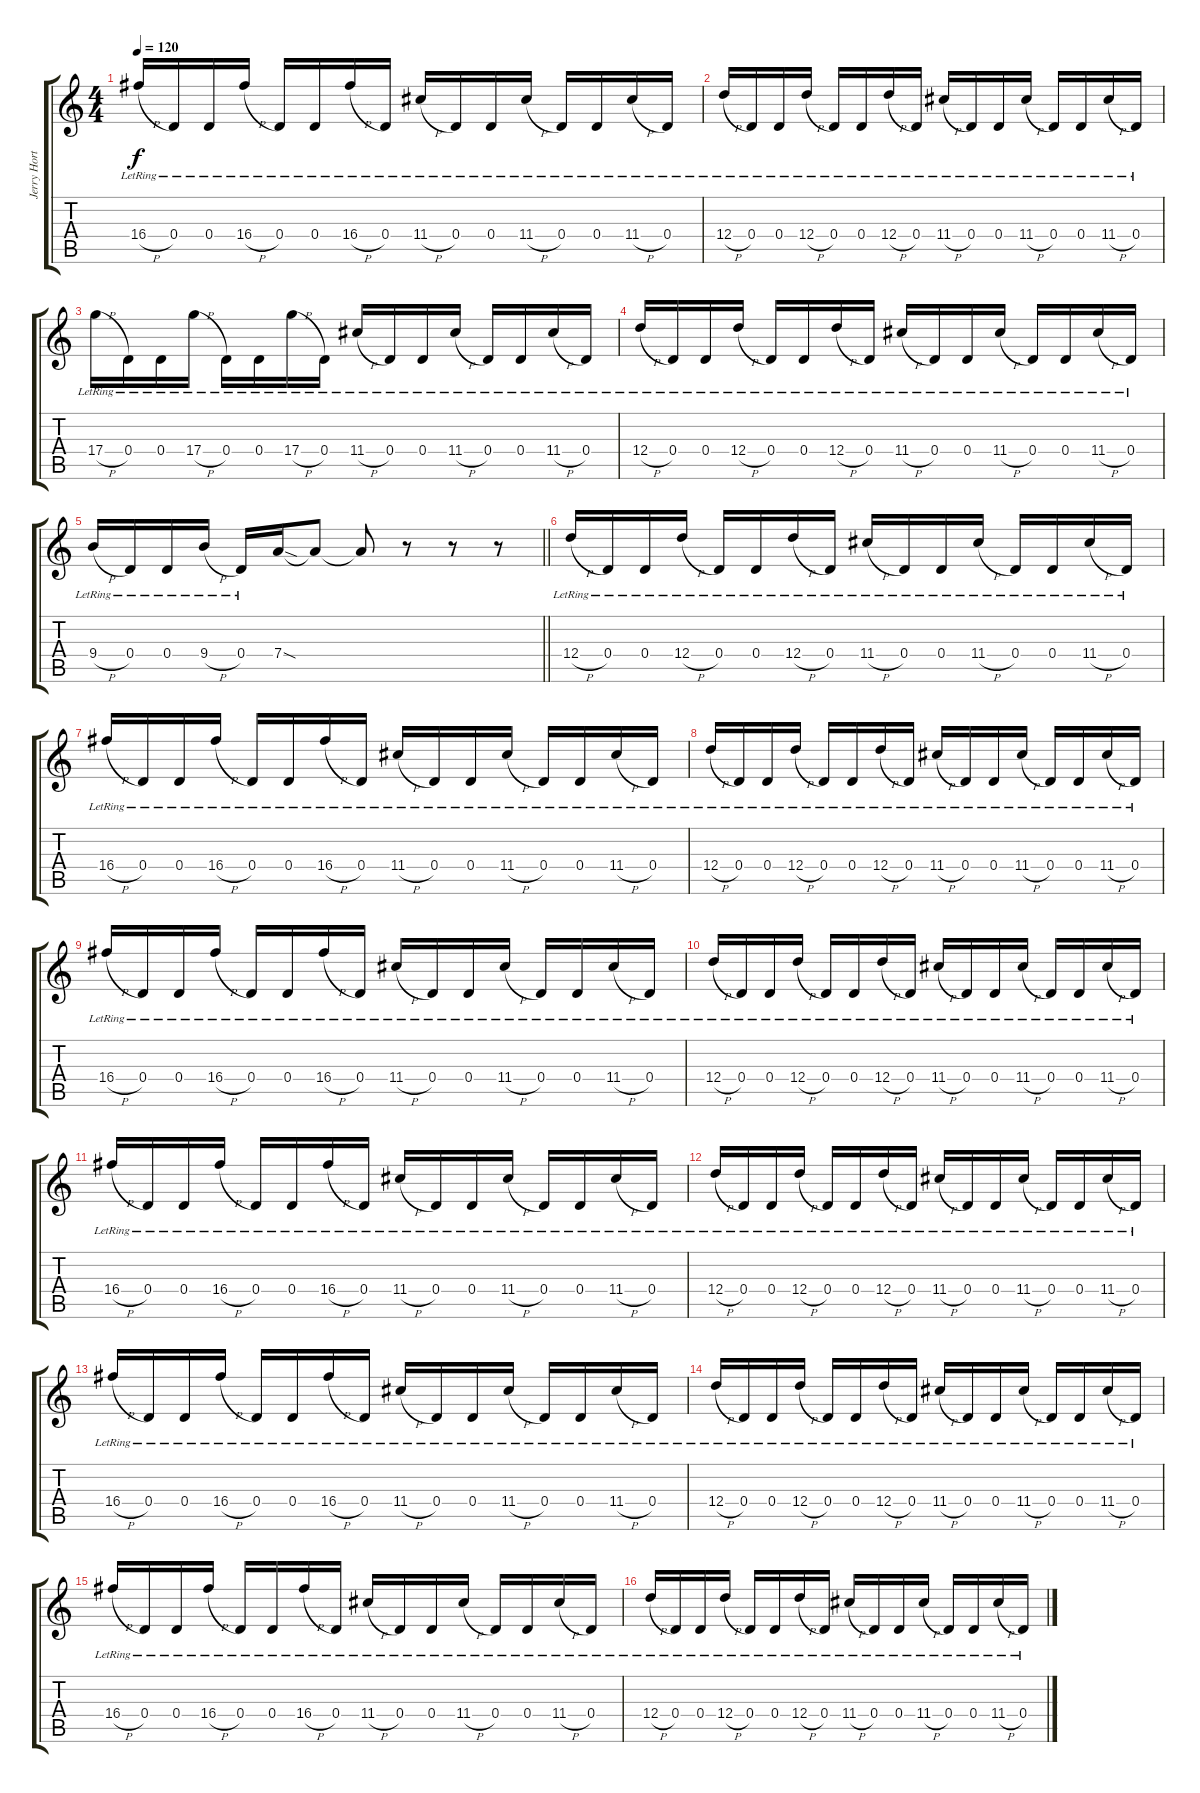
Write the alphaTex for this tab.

\track ("Jerry Horton" "Jerry Hort") {instrument distortionguitar}
\staff {score tabs}
\tuning (E4 B3 G3 D3 A2 E2) {hide}
\ts (4 4)
\tempo 120
\clef g2
\ks c
16.4{h lr}.16{dy f} 0.4{lr}.16 0.4{lr}.16 16.4{h lr}.16 0.4{lr}.16 0.4{lr}.16 16.4{h lr}.16 0.4{lr}.16 11.4{h lr}.16 0.4{lr}.16 0.4{lr}.16 11.4{h lr}.16 0.4{lr}.16 0.4{lr}.16 11.4{h lr}.16 0.4{lr}.16 |
12.4{h lr}.16 0.4{lr}.16 0.4{lr}.16 12.4{h lr}.16 0.4{lr}.16 0.4{lr}.16 12.4{h lr}.16 0.4{lr}.16 11.4{h lr}.16 0.4{lr}.16 0.4{lr}.16 11.4{h lr}.16 0.4{lr}.16 0.4{lr}.16 11.4{h lr}.16 0.4{lr}.16 |
17.4{h lr}.16 0.4{lr}.16 0.4{lr}.16 17.4{h lr}.16 0.4{lr}.16 0.4{lr}.16 17.4{h lr}.16 0.4{lr}.16 11.4{h lr}.16 0.4{lr}.16 0.4{lr}.16 11.4{h lr}.16 0.4{lr}.16 0.4{lr}.16 11.4{h lr}.16 0.4{lr}.16 |
12.4{h lr}.16 0.4{lr}.16 0.4{lr}.16 12.4{h lr}.16 0.4{lr}.16 0.4{lr}.16 12.4{h lr}.16 0.4{lr}.16 11.4{h lr}.16 0.4{lr}.16 0.4{lr}.16 11.4{h lr}.16 0.4{lr}.16 0.4{lr}.16 11.4{h lr}.16 0.4{lr}.16 |
\barLineRight lightlight
9.4{h lr}.16 0.4{lr}.16 0.4{lr}.16 9.4{h lr}.16 0.4{lr}.16 7.4{sod}.16 7.4{t}.8 7.4{t}.8 r.8 r.8 r.8 |
12.4{h lr}.16 0.4{lr}.16 0.4{lr}.16 12.4{h lr}.16 0.4{lr}.16 0.4{lr}.16 12.4{h lr}.16 0.4{lr}.16 11.4{h lr}.16 0.4{lr}.16 0.4{lr}.16 11.4{h lr}.16 0.4{lr}.16 0.4{lr}.16 11.4{h lr}.16 0.4{lr}.16 |
16.4{h lr}.16 0.4{lr}.16 0.4{lr}.16 16.4{h lr}.16 0.4{lr}.16 0.4{lr}.16 16.4{h lr}.16 0.4{lr}.16 11.4{h lr}.16 0.4{lr}.16 0.4{lr}.16 11.4{h lr}.16 0.4{lr}.16 0.4{lr}.16 11.4{h lr}.16 0.4{lr}.16 |
12.4{h lr}.16 0.4{lr}.16 0.4{lr}.16 12.4{h lr}.16 0.4{lr}.16 0.4{lr}.16 12.4{h lr}.16 0.4{lr}.16 11.4{h lr}.16 0.4{lr}.16 0.4{lr}.16 11.4{h lr}.16 0.4{lr}.16 0.4{lr}.16 11.4{h lr}.16 0.4{lr}.16 |
16.4{h lr}.16 0.4{lr}.16 0.4{lr}.16 16.4{h lr}.16 0.4{lr}.16 0.4{lr}.16 16.4{h lr}.16 0.4{lr}.16 11.4{h lr}.16 0.4{lr}.16 0.4{lr}.16 11.4{h lr}.16 0.4{lr}.16 0.4{lr}.16 11.4{h lr}.16 0.4{lr}.16 |
12.4{h lr}.16 0.4{lr}.16 0.4{lr}.16 12.4{h lr}.16 0.4{lr}.16 0.4{lr}.16 12.4{h lr}.16 0.4{lr}.16 11.4{h lr}.16 0.4{lr}.16 0.4{lr}.16 11.4{h lr}.16 0.4{lr}.16 0.4{lr}.16 11.4{h lr}.16 0.4{lr}.16 |
16.4{h lr}.16 0.4{lr}.16 0.4{lr}.16 16.4{h lr}.16 0.4{lr}.16 0.4{lr}.16 16.4{h lr}.16 0.4{lr}.16 11.4{h lr}.16 0.4{lr}.16 0.4{lr}.16 11.4{h lr}.16 0.4{lr}.16 0.4{lr}.16 11.4{h lr}.16 0.4{lr}.16 |
12.4{h lr}.16 0.4{lr}.16 0.4{lr}.16 12.4{h lr}.16 0.4{lr}.16 0.4{lr}.16 12.4{h lr}.16 0.4{lr}.16 11.4{h lr}.16 0.4{lr}.16 0.4{lr}.16 11.4{h lr}.16 0.4{lr}.16 0.4{lr}.16 11.4{h lr}.16 0.4{lr}.16 |
16.4{h lr}.16 0.4{lr}.16 0.4{lr}.16 16.4{h lr}.16 0.4{lr}.16 0.4{lr}.16 16.4{h lr}.16 0.4{lr}.16 11.4{h lr}.16 0.4{lr}.16 0.4{lr}.16 11.4{h lr}.16 0.4{lr}.16 0.4{lr}.16 11.4{h lr}.16 0.4{lr}.16 |
12.4{h lr}.16 0.4{lr}.16 0.4{lr}.16 12.4{h lr}.16 0.4{lr}.16 0.4{lr}.16 12.4{h lr}.16 0.4{lr}.16 11.4{h lr}.16 0.4{lr}.16 0.4{lr}.16 11.4{h lr}.16 0.4{lr}.16 0.4{lr}.16 11.4{h lr}.16 0.4{lr}.16 |
16.4{h lr}.16 0.4{lr}.16 0.4{lr}.16 16.4{h lr}.16 0.4{lr}.16 0.4{lr}.16 16.4{h lr}.16 0.4{lr}.16 11.4{h lr}.16 0.4{lr}.16 0.4{lr}.16 11.4{h lr}.16 0.4{lr}.16 0.4{lr}.16 11.4{h lr}.16 0.4{lr}.16 |
12.4{h lr}.16 0.4{lr}.16 0.4{lr}.16 12.4{h lr}.16 0.4{lr}.16 0.4{lr}.16 12.4{h lr}.16 0.4{lr}.16 11.4{h lr}.16 0.4{lr}.16 0.4{lr}.16 11.4{h lr}.16 0.4{lr}.16 0.4{lr}.16 11.4{h lr}.16 0.4{lr}.16
